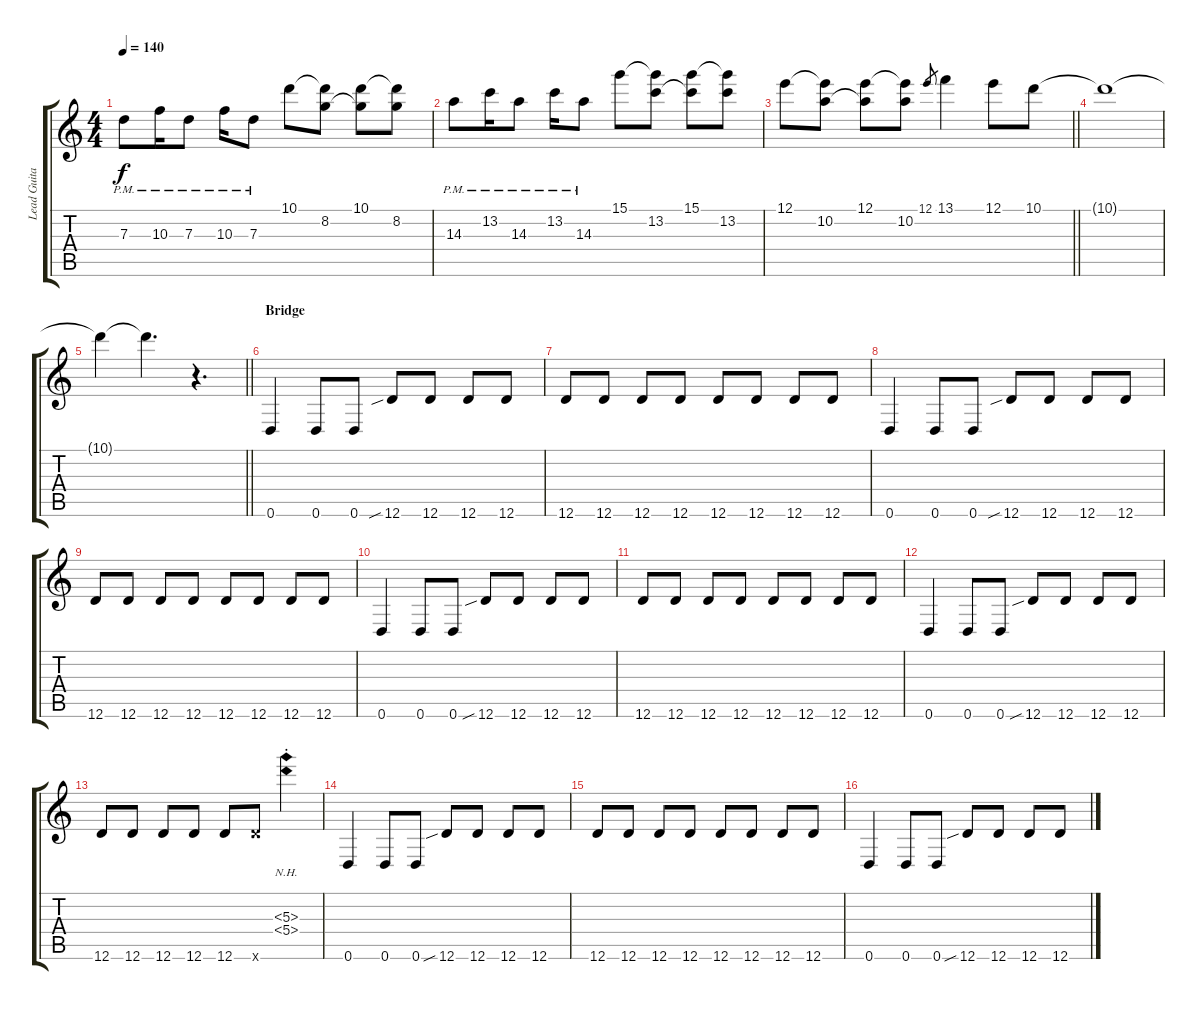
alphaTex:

\track ("Lead Guitar" "Lead Guita") {instrument overdrivenguitar}
\staff {score tabs}
\tuning (E4 B3 G3 D3 A2 D2) {hide}
\ts (4 4)
\tempo 140
\clef g2
\ks c
7.3{pm}.8{dy f} 10.3{pm}.16 7.3{pm}.8 10.3{pm}.16 7.3{pm}.8 10.1.8 (10.1{t} 8.2).8 (10.1 8.2{t}).8 (10.1{t} 8.2).8 |
14.3{pm}.8 13.2{pm}.16 14.3{pm}.8 13.2{pm}.16 14.3{pm}.8 15.1.8 (15.1{t} 13.2).8 (15.1 13.2{t}).8 (15.1{t} 13.2).8 |
\barLineRight lightlight
12.1.8 (12.1{t} 10.2).8 (12.1 10.2{t}).8 (12.1{t} 10.2).8 12.1.8{gr} 13.1.4 12.1.8 10.1.8 |
\section ("" "")
10.1{t}.1 |
\barLineRight lightlight
10.1{t}.4 10.1{t}.4{d} r.4{d} |
\section ("" "Bridge")
0.6.4{balance 0} 0.6.8 0.6.8 12.6{sib}.8 12.6.8 12.6.8 12.6.8 |
12.6.8 12.6.8 12.6.8 12.6.8 12.6.8 12.6.8 12.6.8 12.6.8 |
0.6.4 0.6.8 0.6.8 12.6{sib}.8 12.6.8 12.6.8 12.6.8 |
12.6.8 12.6.8 12.6.8 12.6.8 12.6.8 12.6.8 12.6.8 12.6.8 |
0.6.4 0.6.8 0.6.8 12.6{sib}.8 12.6.8 12.6.8 12.6.8 |
12.6.8 12.6.8 12.6.8 12.6.8 12.6.8 12.6.8 12.6.8 12.6.8 |
0.6.4 0.6.8 0.6.8 12.6{sib}.8 12.6.8 12.6.8 12.6.8 |
12.6.8 12.6.8 12.6.8 12.6.8 12.6.8 12.6{x}.8 (5.3{nh st} 5.4{nh st}).4 |
0.6.4 0.6.8 0.6.8 12.6{sib}.8 12.6.8 12.6.8 12.6.8 |
12.6.8 12.6.8 12.6.8 12.6.8 12.6.8 12.6.8 12.6.8 12.6.8 |
0.6.4 0.6.8 0.6.8 12.6{sib}.8 12.6.8 12.6.8 12.6.8
